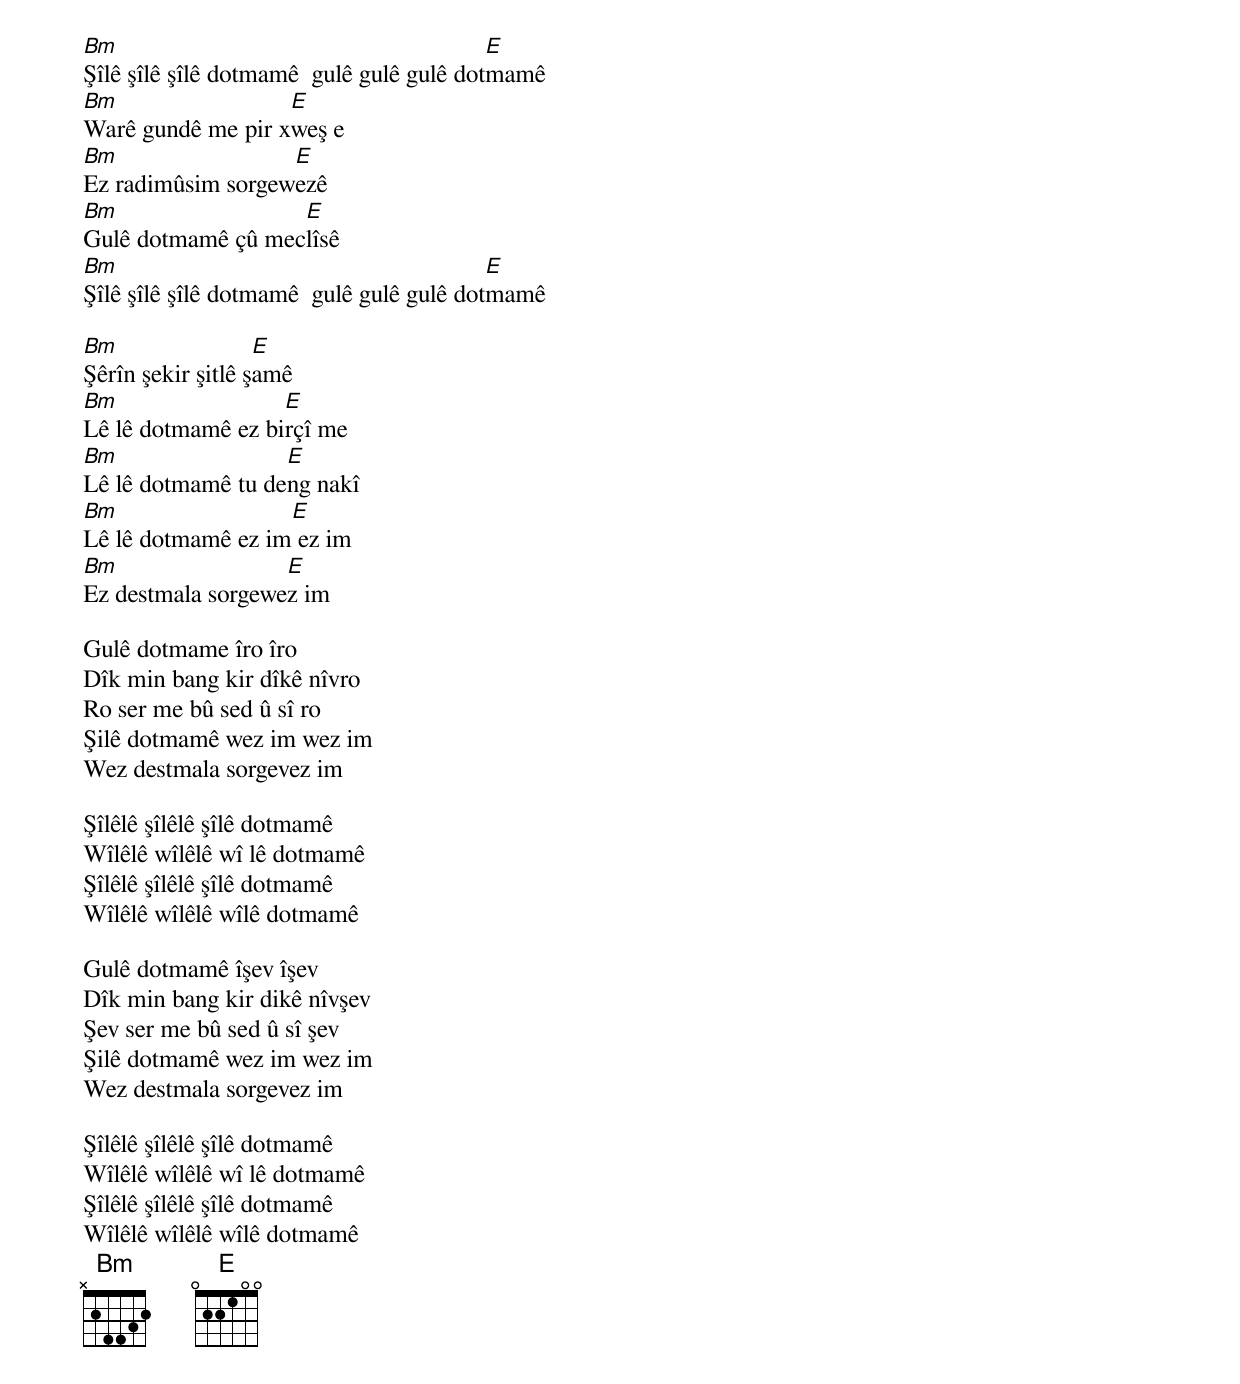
Bm                                        E
Şîlê şîlê şîlê dotmamê  gulê gulê gulê dotmamê
Bm                 E
Warê gundê me pir xweş e
Bm                 E
Ez radimûsim sorgewezê
Bm                 E
Gulê dotmamê çû meclîsê
Bm                                        E
Şîlê şîlê şîlê dotmamê  gulê gulê gulê dotmamê

Bm                 E
Şêrîn şekir şitlê şamê
Bm                 E
Lê lê dotmamê ez birçî me
Bm                 E
Lê lê dotmamê tu deng nakî
Bm                 E
Lê lê dotmamê ez im ez im
Bm                 E
Ez destmala sorgewez im

Gulê dotmame îro îro
Dîk min bang kir dîkê nîvro
Ro ser me bû sed û sî ro
Şilê dotmamê wez im wez im
Wez destmala sorgevez im

Şîlêlê şîlêlê şîlê dotmamê
Wîlêlê wîlêlê wî lê dotmamê
Şîlêlê şîlêlê şîlê dotmamê
Wîlêlê wîlêlê wîlê dotmamê

Gulê dotmamê îşev îşev
Dîk min bang kir dikê nîvşev
Şev ser me bû sed û sî şev
Şilê dotmamê wez im wez im
Wez destmala sorgevez im

Şîlêlê şîlêlê şîlê dotmamê
Wîlêlê wîlêlê wî lê dotmamê
Şîlêlê şîlêlê şîlê dotmamê
Wîlêlê wîlêlê wîlê dotmamê
